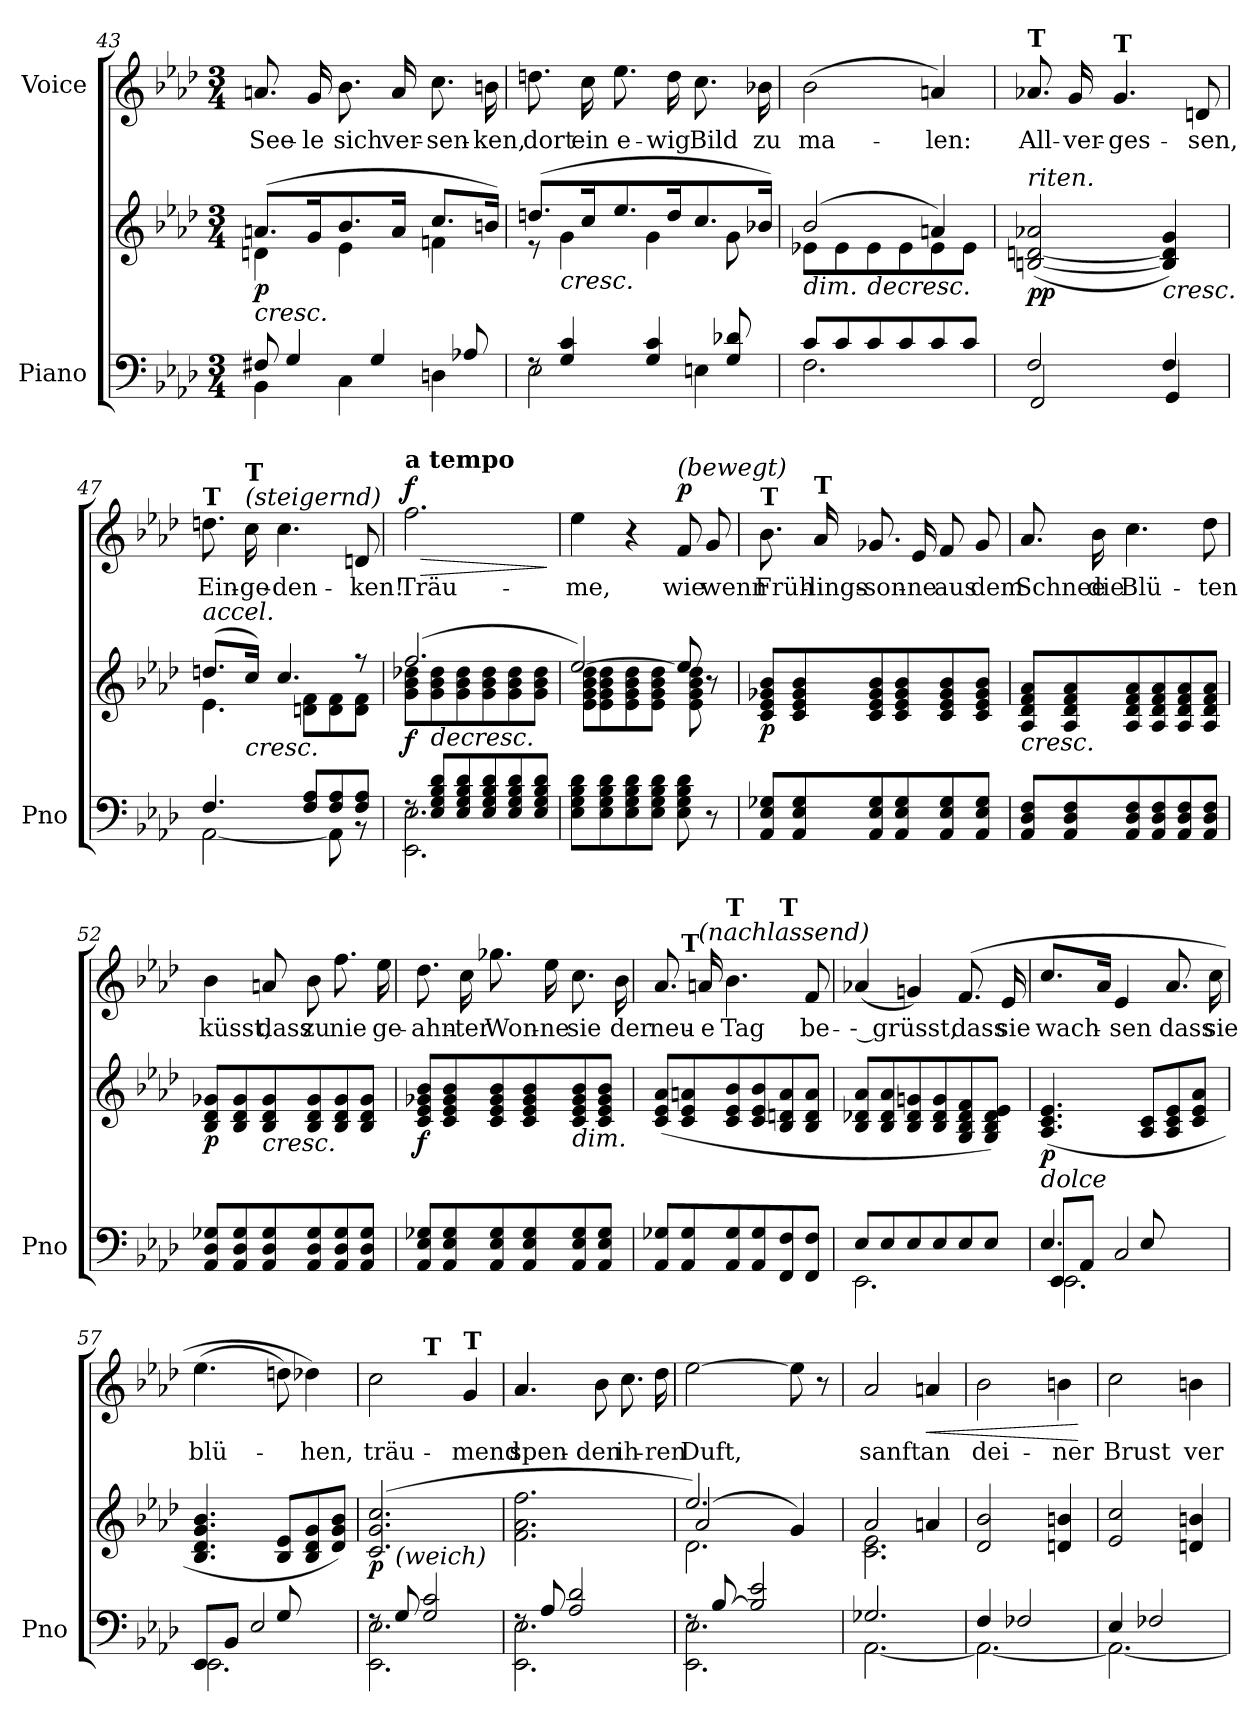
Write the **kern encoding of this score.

**kern	**kern	**dynam	**kern	**text	**dynam
*part2	*part2	*part2	*part1	*part1	*part1
*staff3	*staff2	*staff2/3	*staff1	*staff1	*staff1
*I"Piano	*	*	*I"Voice	*	*
*I'Pno	*	*	*	*	*
!!LO:LB:g=z
*clefF4	*clefG2	*	*clefG2	*	*
*k[b-e-a-d-]	*k[b-e-a-d-]	*	*k[b-e-a-d-]	*	*
*M3/4	*M3/4	*	*M3/4	*	*
=43	=43	=43	=43	=43	=43
*^	*	*	*	*	*
!	!	!	!LO:HP:b	!	!LO:LY:b	!
*	*	*^	*	*	*	*
!	!	!	!	!LO:DY:n=1:b	!	!	!
8F#X/	4BB-\	(>8.an/L	4dn\	< p	8.an/	See-	.
4G/	.	.	.	.	.	.	.
!	!	!	!	!	!	!LO:LY:b	!
.	.	16g/K	.	.	16g/	-le	.
!	!	!	!	!	!	!LO:LY:b	!
.	4C\	8.b-/	4e-\	.	8.b-\	sich	.
4G/	.	.	.	.	.	.	.
!	!	!	!	!	!	!LO:LY:b	!
.	.	16a/Jk	.	.	16a/	ver-	.
!	!	!	!	!	!	!LO:LY:b	!
.	4Dn\	8.cc/L	4fn\	.	8.cc\	-sen-	.
8A-X/	.	.	.	.	.	.	.
!	!	!	!	!	!	!LO:LY:b	!
.	.	16bn/Jk)	.	.	16bn\	-ken,	.
=44	=44	=44	=44	=44	=44	=44	=44
!	!	!	!	!	!	!LO:LY:b	!
8rF	2E-\	(>8.ddn/L	8r	.	8.ddn\	dort	.
!	!	!	!LO:TX:b:i:t=cresc.	!	!	!	!
4G/ 4c/	.	.	4g\	.	.	.	.
!	!	!	!	!	!	!LO:LY:b	!
.	.	16cc/K	.	.	16cc\	ein	.
!	!	!	!	!	!	!LO:LY:b	!
.	.	8.ee-/	.	.	8.ee-\	e-	.
4G/ 4c/	.	.	4g\	.	.	.	.
!	!	!	!	!	!	!LO:LY:b	!
.	.	16dd/K	.	.	16dd\	-wig	.
!	!	!	!	!	!	!LO:LY:b	!
.	4En\	8.cc/	.	.	8.cc\	Bild	.
8G/ 8d-X/	.	.	8g\	.	.	.	.
!	!	!	!	!	!	!LO:LY:b	!
.	.	16b-X/Jk)	.	.	16b-X\	zu	.
=45	=45	=45	=45	=45	=45	=45	=45
!	!	!LO:TX:b:i:t=dim.	!	!	!	!	!
!	!	!	!	!	!	!LO:LY:b	!
8c/L	2.F\	(>2b-/	8e-X\L	.	(>2b-\	ma-	.
8c/	.	.	8e-\	.	.	.	.
!	!	!	!	!LO:HP:b	!	!	!
8c/	.	.	8e-\	>	.	.	.
8c/	.	.	8e-\	.	.	.	.
!	!	!	!	!	!	!LO:LY:b	!
8c/	.	4an/)	8e-\	.	4an/)	-len:	.
8c/J	.	.	8e-\J	.	.	.	.
*v	*v	*	*	*	*	*	*
*	*v	*v	*	*	*	*
.	.	[	.	.	.
=46	=46	=46	=46	=46	=46
*^	*	*	*	*	*
!	!	!	!	!LO:TX:a:B:t=T	!	!
!	!	!LO:TX:a:i:t=riten.	!	!	!	!
!	!	!	!LO:DY:b	!	!LO:LY:b	!LO:DY:a
!	!	!	!	!	!	!LO:DY:n=1:a
2F/	2FF/	(>[2Bn/ [2dn/ 2a-X/	pp	8.a-X/	All-	p other-dynamics
!	!	!	!	!	!LO:LY:b	!
.	.	.	.	16g/	-ver-	.
!	!	!	!	!LO:TX:a:B:t=T	!	!
!	!	!	!	!	!LO:LY:b	!
.	.	.	.	4.g/	-ges-	.
!	!	!LO:TX:b:i:t=cresc.	!	!	!	!
4F/	4GG/	4B/] 4d/] 4g/)	.	.	.	.
!	!	!	!	!	!LO:LY:b	!
.	.	.	.	8dn/	-sen,	.
!!LO:LB:g=z
=47	=47	=47	=47	=47	=47	=47
*	*	*^	*	*	*	*
!	!	!	!	!	!LO:TX:a:B:t=T	!	!
!	!	!LO:TX:a:i:t=accel.	!	!	!	!	!
!	!	!	!	!	!	!LO:LY:b	!
4.F/	[2AA-\	(>8.ddn/L	4.e-\	.	8.ddn\	Ein-	.
!	!	!	!	!	!LO:TX:a:i:t=(steigernd)	!	!
!	!	!	!	!	!LO:TX:a:B:t=T	!	!
!	!	!	!	!LO:HP:b	!	!LO:LY:b	!
.	.	16cc/Jk)	.	<	16cc\	-ge-	.
!	!	!	!	!	!	!LO:LY:b	!
.	.	4.cc/	.	.	4.cc\	-den-	.
8F/ 8A-/L	.	.	8dn\ 8f\L	.	.	.	.
8F/ 8A-/	8AA-\]	.	8d\ 8f\	.	.	.	.
!	!	!	!	!	!	!LO:LY:b	!
8F/ 8A-/J	8r	8r	8d\ 8f\J	.	8dn/	-ken!	.
*v	*v	*	*	*	*	*	*
*	*v	*v	*	*	*	*
.	.	]	.	.	.
=48	=48	=48	=48	=48	=48
*^	*^	*	*	*	*
!	!	!	!	!	!LO:TX:a:B:t=a tempo	!	!
!	!	!	!	!LO:DY:b	!	!LO:LY:b	!LO:HP:b
!	!	!	!	!	!	!	!LO:DY:n=1:a
8rF	2.EE-\ 2.E-\	(>2.ff/	8g\ 8b-\ 8dd-X\L	f	2.ff\	Träu-	> f
!	!	!	!	!LO:HP:b	!	!	!
8E-/ 8G/ 8B-/ 8d-/L	.	.	8g\ 8b-\ 8dd-\	>	.	.	.
8E-/ 8G/ 8B-/ 8d-/	.	.	8g\ 8b-\ 8dd-\	.	.	.	.
8E-/ 8G/ 8B-/ 8d-/	.	.	8g\ 8b-\ 8dd-\	.	.	.	.
8E-/ 8G/ 8B-/ 8d-/	.	.	8g\ 8b-\ 8dd-\	.	.	.	.
8E-/ 8G/ 8B-/ 8d-/J	.	.	8g\ 8b-\ 8dd-\J	.	.	.	.
*v	*v	*	*	*	*	*	*
*	*v	*v	*	*	*	*
.	.	[	.	.	]
=49	=49	=49	=49	=49	=49
*	*^	*	*	*	*
!	!	!	!	!	!LO:LY:b	!
8E-\ 8G\ 8B-\ 8d-\L	[2ee-/)	8e-\ 8g\ 8b-\ 8dd-\L	.	4ee-\	-me,	.
8E-\ 8G\ 8B-\ 8d-\	.	8e-\ 8g\ 8b-\ 8dd-\	.	.	.	.
8E-\ 8G\ 8B-\ 8d-\	.	8e-\ 8g\ 8b-\ 8dd-\	.	4r	.	.
8E-\ 8G\ 8B-\ 8d-\J	.	8e-\ 8g\ 8b-\ 8dd-\J	.	.	.	.
!	!	!	!	!LO:TX:a:i:t=(bewegt)	!	!
!	!	!	!	!	!LO:LY:b	!LO:DY:a
8E-\ 8G\ 8B-\ 8d-\	8ee-/]	8e-\ 8g\ 8b-\ 8dd-\	.	8f/	wie	p
!	!	!	!	!	!LO:LY:b	!
8r	8r	8ryy	.	8g/	wenn	.
=50	=50	=50	=50	=50	=50	=50
!	!	!	!	!LO:TX:a:B:t=T	!	!
!	!	!	!LO:DY:b	!	!LO:LY:b	!
*	*v	*v	*	*	*	*
8AA-/ 8E-/ 8G-X/L	8c/ 8e-/ 8g-X/ 8b-/L	p	8.b-\	Früh-	.
8AA-/ 8E-/ 8G-/	8c/ 8e-/ 8g-/ 8b-/	.	.	.	.
!	!	!	!LO:TX:a:B:t=T	!	!
!	!	!	!	!LO:LY:b	!
.	.	.	16a-/	-lings-	.
!	!	!	!	!LO:LY:b	!
8AA-/ 8E-/ 8G-/	8c/ 8e-/ 8g-/ 8b-/	.	8.g-X/	-son-	.
8AA-/ 8E-/ 8G-/	8c/ 8e-/ 8g-/ 8b-/	.	.	.	.
!	!	!	!	!LO:LY:b	!
.	.	.	16e-/	-ne	.
!	!	!	!	!LO:LY:b	!
8AA-/ 8E-/ 8G-/	8c/ 8e-/ 8g-/ 8b-/	.	8f/	aus	.
!	!	!	!	!LO:LY:b	!
8AA-/ 8E-/ 8G-/J	8c/ 8e-/ 8g-/ 8b-/J	.	8g-/	dem	.
!!LO:LB:g=z
=51	=51	=51	=51	=51	=51
!	!LO:TX:b:i:t=cresc.	!	!	!	!
!	!	!	!	!LO:LY:b	!
8AA-/ 8D-/ 8F/L	8A-/ 8d-/ 8f/ 8a-/L	.	8.a-/	Schnee	.
8AA-/ 8D-/ 8F/	8A-/ 8d-/ 8f/ 8a-/	.	.	.	.
!	!	!	!	!LO:LY:b	!
.	.	.	16b-\	die	.
!	!	!	!	!LO:LY:b	!
8AA-/ 8D-/ 8F/	8A-/ 8d-/ 8f/ 8a-/	.	4.cc\	Blü-	.
8AA-/ 8D-/ 8F/	8A-/ 8d-/ 8f/ 8a-/	.	.	.	.
8AA-/ 8D-/ 8F/	8A-/ 8d-/ 8f/ 8a-/	.	.	.	.
!	!	!	!	!LO:LY:b	!
8AA-/ 8D-/ 8F/J	8A-/ 8d-/ 8f/ 8a-/J	.	8dd-\	-ten	.
=52	=52	=52	=52	=52	=52
!	!	!LO:DY:b	!	!LO:LY:b	!
8AA-/ 8D-/ 8G-X/L	8B-/ 8d-/ 8g-X/L	p	4b-\	küsst,	.
8AA-/ 8D-/ 8G-/	8B-/ 8d-/ 8g-/	.	.	.	.
!	!LO:TX:b:i:t=cresc.	!	!	!	!
!	!	!	!	!LO:LY:b	!
8AA-/ 8D-/ 8G-/	8B-/ 8d-/ 8g-/	.	8an/	dass	.
!	!	!	!	!LO:LY:b	!
8AA-/ 8D-/ 8G-/	8B-/ 8d-/ 8g-/	.	8b-\	zu	.
!	!	!	!	!LO:LY:b	!
8AA-/ 8D-/ 8G-/	8B-/ 8d-/ 8g-/	.	8.ff\	nie	.
8AA-/ 8D-/ 8G-/J	8B-/ 8d-/ 8g-/J	.	.	.	.
!	!	!	!	!LO:LY:b	!
.	.	.	16ee-\	ge-	.
=53	=53	=53	=53	=53	=53
!	!	!LO:DY:b	!	!LO:LY:b	!
8AA-/ 8E-/ 8G-X/L	8c/ 8e-/ 8g-X/ 8b-/L	f	8.dd-\	-ahn-	.
8AA-/ 8E-/ 8G-/	8c/ 8e-/ 8g-/ 8b-/	.	.	.	.
!	!	!	!	!LO:LY:b	!
.	.	.	16cc\	-ter	.
!	!	!	!	!LO:LY:b	!
8AA-/ 8E-/ 8G-/	8c/ 8e-/ 8g-/ 8b-/	.	8.gg-X\	Won-	.
8AA-/ 8E-/ 8G-/	8c/ 8e-/ 8g-/ 8b-/	.	.	.	.
!	!	!	!	!LO:LY:b	!
.	.	.	16ee-\	-ne	.
!	!LO:TX:b:i:t=dim.	!	!	!	!
!	!	!	!	!LO:LY:b	!
8AA-/ 8E-/ 8G-/	8c/ 8e-/ 8g-/ 8b-/	.	8.cc\	sie	.
8AA-/ 8E-/ 8G-/J	8c/ 8e-/ 8g-/ 8b-/J	.	.	.	.
!	!	!	!	!LO:LY:b	!
.	.	.	16b-\	der	.
=54	=54	=54	=54	=54	=54
!	!	!	!	!LO:LY:b	!
*	*	*	*^	*	*
*	*	*	*	*^	*	*
8AA-/ 8G-X/L	(>8c/ 8e-/ 8a-/L	.	8.a-/	8ryy	2ryy	neu-	.
!	!	!	!	!LO:TX:a:B:t=T	!	!	!
8AA-/ 8G-/	8c/ 8e-/ 8an/	.	.	2ryy	.	.	.
!	!	!	!LO:TX:a:i:t=(nachlassend)	!	!	!	!
!	!	!	!	!	!	!LO:LY:b	!
.	.	.	16an/	.	.	-e	.
!	!	!	!LO:TX:a:B:t=T	!	!	!	!
!	!	!	!	!	!	!LO:LY:b	!
8AA-/ 8G-/	8c/ 8e-/ 8b-/	.	4.b-\	.	.	Tag	.
8AA-/ 8G-/	8c/ 8e-/ 8b-/	.	.	.	.	.	.
!	!	!	!	!	!LO:TX:a:B:t=T	!	!
8FF/ 8F/	8B-/ 8dn/ 8a/	.	.	.	4ryy	.	.
!	!	!	!	!	!	!LO:LY:b	!
8FF/ 8F/J	8B-/ 8d/ 8a/J	.	8f/	8ryy	.	be-	.
!!LO:PB:g=z
=55	=55	=55	=55	=55	=55	=55	=55
*^	*	*	*	*	*	*	*
!	!	!	!	!	!	!	!LO:LY:b	!
*	*	*	*	*v	*v	*v	*	*
8E-/L	2.EE-\	8B-/ 8d-X/ 8a-/L	.	(<4a-X/	-- grüsst,	.
8E-/	.	8B-/ 8d-/ 8a-/	.	.	.	.
8E-/	.	8B-/ 8d-/ 8gn/	.	4gn/)	.	.
8E-/	.	8B-/ 8d-/ 8g/	.	.	.	.
!	!	!	!	!	!LO:LY:b	!
8E-/	.	8G/ 8B-/ 8d-/ 8f/	.	(>8.f/	dass	.
8E-/J	.	8G/ 8B-/ 8d-/ 8e-/J)	.	.	.	.
!	!	!	!	!	!LO:LY:b	!
.	.	.	.	16e-/	sie	.
=56	=56	=56	=56	=56	=56	=56
*	*^	*^	*	*	*	*
!LO:TX:a:i:t=dolce	!	!	!	!	!	!	!	!
!	!	!	!	!	!LO:DY:b	!	!LO:LY:b	!
4.E-/	8EE-/L	2.EE-\	(>4.A-/ 4.c/ 4.e-/	2ryy	p	8.cc/L	wach-	.
.	8AA-/J	.	.	.	.	.	.	.
.	.	.	.	.	.	16a-/Jk	.	.
!	!	!	!	!	!	!	!LO:LY:b	!
.	2C/	.	.	.	.	4e-/	-sen	.
8E-/	.	.	8A-/ 8c/L	.	.	.	.	.
!	!	!	!	!	!	!	!LO:LY:b	!
4ryy	.	.	8A-/ 8c/ 8e-/	4ryy	.	8.a-/	dass	.
.	.	.	8c/ 8e-/ 8a-/J	.	.	.	.	.
!	!	!	!	!	!	!	!LO:LY:b	!
.	.	.	.	.	.	16cc\	sie	.
=57	=57	=57	=57	=57	=57	=57	=57	=57
!	!	!	!	!	!	!	!LO:LY:b	!
4.ryy	8EE-/L	2.EE-\	4.B-/ 4.d-/ 4.g/ 4.b-/	4.ryy	.	(>4.ee-\	blü-	.
.	8BB-/J	.	.	.	.	.	.	.
.	2E-/	.	.	.	.	.	.	.
8G/	.	.	8B-/ 8e-/L	8ryy	.	8ddn\)	.	.
!	!	!	!	!	!	!	!LO:LY:b	!
4ryy	.	.	8B-/ 8d-/ 8g/	4ryy	.	4dd-X\)	-hen,	.
.	.	.	8d-/ 8g/ 8b-/J)	.	.	.	.	.
*	*v	*v	*	*	*	*	*	*
*	*	*v	*v	*	*	*	*
=58	=58	=58	=58	=58	=58	=58
!	!	!	!	!LO:TX:a:i:t=(immer  mehr  nachlassend)	!	!
!	!	!	!	!LO:TX:a:B:t=T	!	!
!	!	!	!LO:DY:b	!	!LO:LY:b	!
*	*	*	*	*^	*	*
8rF	2.EE-\ 2.E-\	(>2.c/ 2.g/ 2.cc/	p	2cc\	4ryy	träu-	.
!LO:TX:a:i:t=(weich)	!	!	!	!	!	!	!
8G/	.	.	.	.	.	.	.
!	!	!	!	!	!LO:TX:a:B:t=T	!	!
2G/ 2c/	.	.	.	.	2ryy	.	.
!	!	!	!	!LO:TX:a:B:t=T	!	!	!
!	!	!	!	!	!	!LO:LY:b	!
.	.	.	.	4g/	.	-mend	.
=59	=59	=59	=59	=59	=59	=59	=59
!	!	!	!	!LO:TX:a:B:t=T	!	!	!
!	!	!	!	!	!	!LO:LY:b	!
*	*	*	*	*v	*v	*	*
8rF	2.EE-\ 2.E-\	2.f\ 2.a-\ 2.ff\	.	4.a-/	spen-	.
8A-/	.	.	.	.	.	.
2A-/ 2d-/	.	.	.	.	.	.
!	!	!	!	!	!LO:LY:b	!
.	.	.	.	8b-\	-den	.
!	!	!	!	!	!LO:LY:b	!
.	.	.	.	8.cc\	ih-	.
!	!	!	!	!	!LO:LY:b	!
.	.	.	.	16dd-\	-ren	.
!!LO:LB:g=z
=60	=60	=60	=60	=60	=60	=60
*	*	*^	*	*	*	*
*	*	*	*^	*	*	*	*
!	!	!	!	!	!	!	!LO:LY:b	!
8rF	2.EE-\ 2.E-\	2.ee-/)	2.d-\	(>2a-/	.	[2ee-\	Duft,	.
[8B-/	.	.	.	.	.	.	.	.
2B-/] 2e-/	.	.	.	.	.	.	.	.
.	.	.	.	4g/)	.	8ee-\]	.	.
.	.	.	.	.	.	8r	.	.
*	*	*	*v	*v	*	*	*	*
=61	=61	=61	=61	=61	=61	=61	=61
!	!	!	!	!LO:DY:b	!	!LO:LY:b	!
!	!	!	!	!LO:DY:n=1:b	!	!	!
2.G-X/	[2.AA-\	2a-/	2.c\ 2.e-\	other-dynamics p	2a-/	sanft	.
!	!	!	!	!	!	!LO:LY:b	!LO:HP:b
.	.	4an/	.	.	4an/	an	<
*	*	*v	*v	*	*	*	*
=62	=62	=62	=62	=62	=62	=62
!	!	!	!	!	!LO:LY:b	!
4F/	2.AA-\_	2d-/ 2b-/	.	2b-\	dei-	.
2F-X/	.	.	.	.	.	.
!	!	!	!	!	!LO:LY:b	!
.	.	4dn/ 4bn/	.	4bn\	-ner	.
*v	*v	*	*	*	*	*
.	.	]	.	.	[
=63	=63	=63	=63	=63	=63
*^	*	*	*	*	*
!	!	!	!	!	!LO:LY:b	!
4E-/	2.AA-\_	2e-/ 2cc/	.	2cc\	Brust	.
2F-X/	.	.	.	.	.	.
!	!	!	!	!	!LO:LY:b	!
.	.	4dn/ 4bn/	.	4bn\	ver-	.
*v	*v	*	*	*	*	*
=	=	=	=	=	=
*-	*-	*-	*-	*-	*-
